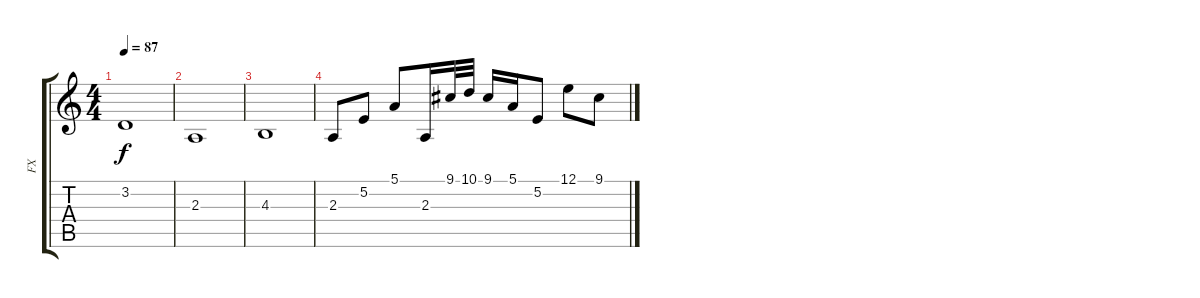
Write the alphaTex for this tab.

\track ("FX" "FX") {instrument voiceoohs}
\staff {score tabs}
\tuning (E4 B3 G3 D3 A2 E2) {hide}
\ts (4 4)
\tempo 87
\clef g2
\ks c
3.2.1{dy f instrument voiceoohs} |
2.3.1 |
4.3.1 |
2.3.8 5.2.8 5.1.8 2.3.16 9.1.32 10.1.32 9.1.16 5.1.16 5.2.8 12.1.8 9.1.8
